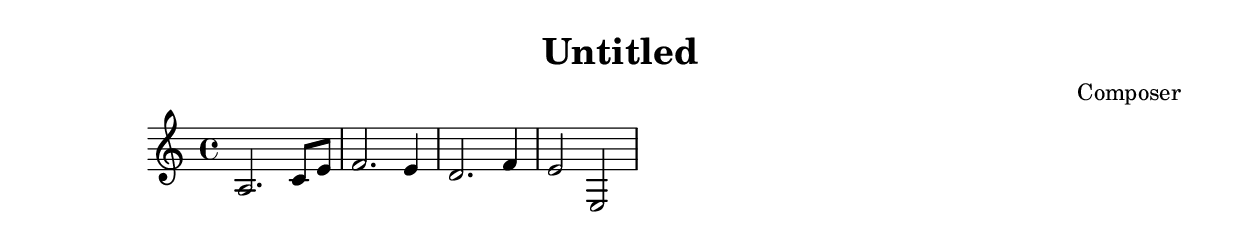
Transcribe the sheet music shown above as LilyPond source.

\header {
  title = "Untitled"
  composer = "Composer"
}

\score {
  \relative c' {
    a2. c8 e f2. e4 d2. f4 e2 e, 
  }

  \layout {}
  \midi {}
}